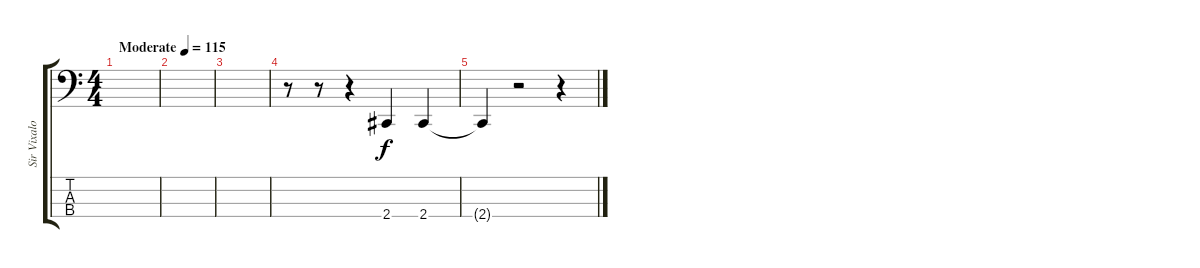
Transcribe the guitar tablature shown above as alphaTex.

\track ("Sir Vixalot" "Sir Vixalo") {instrument electricbassfinger}
\staff {score tabs}
\tuning (D2 A1 E1 B0) {hide}
\ts (4 4)
\tempo (115 "Moderate")
\clef f4
\ks c
|
|
|
r.8 r.8 r.4 2.4.4 2.4.4 |
2.4{t}.4 r.2 r.4
